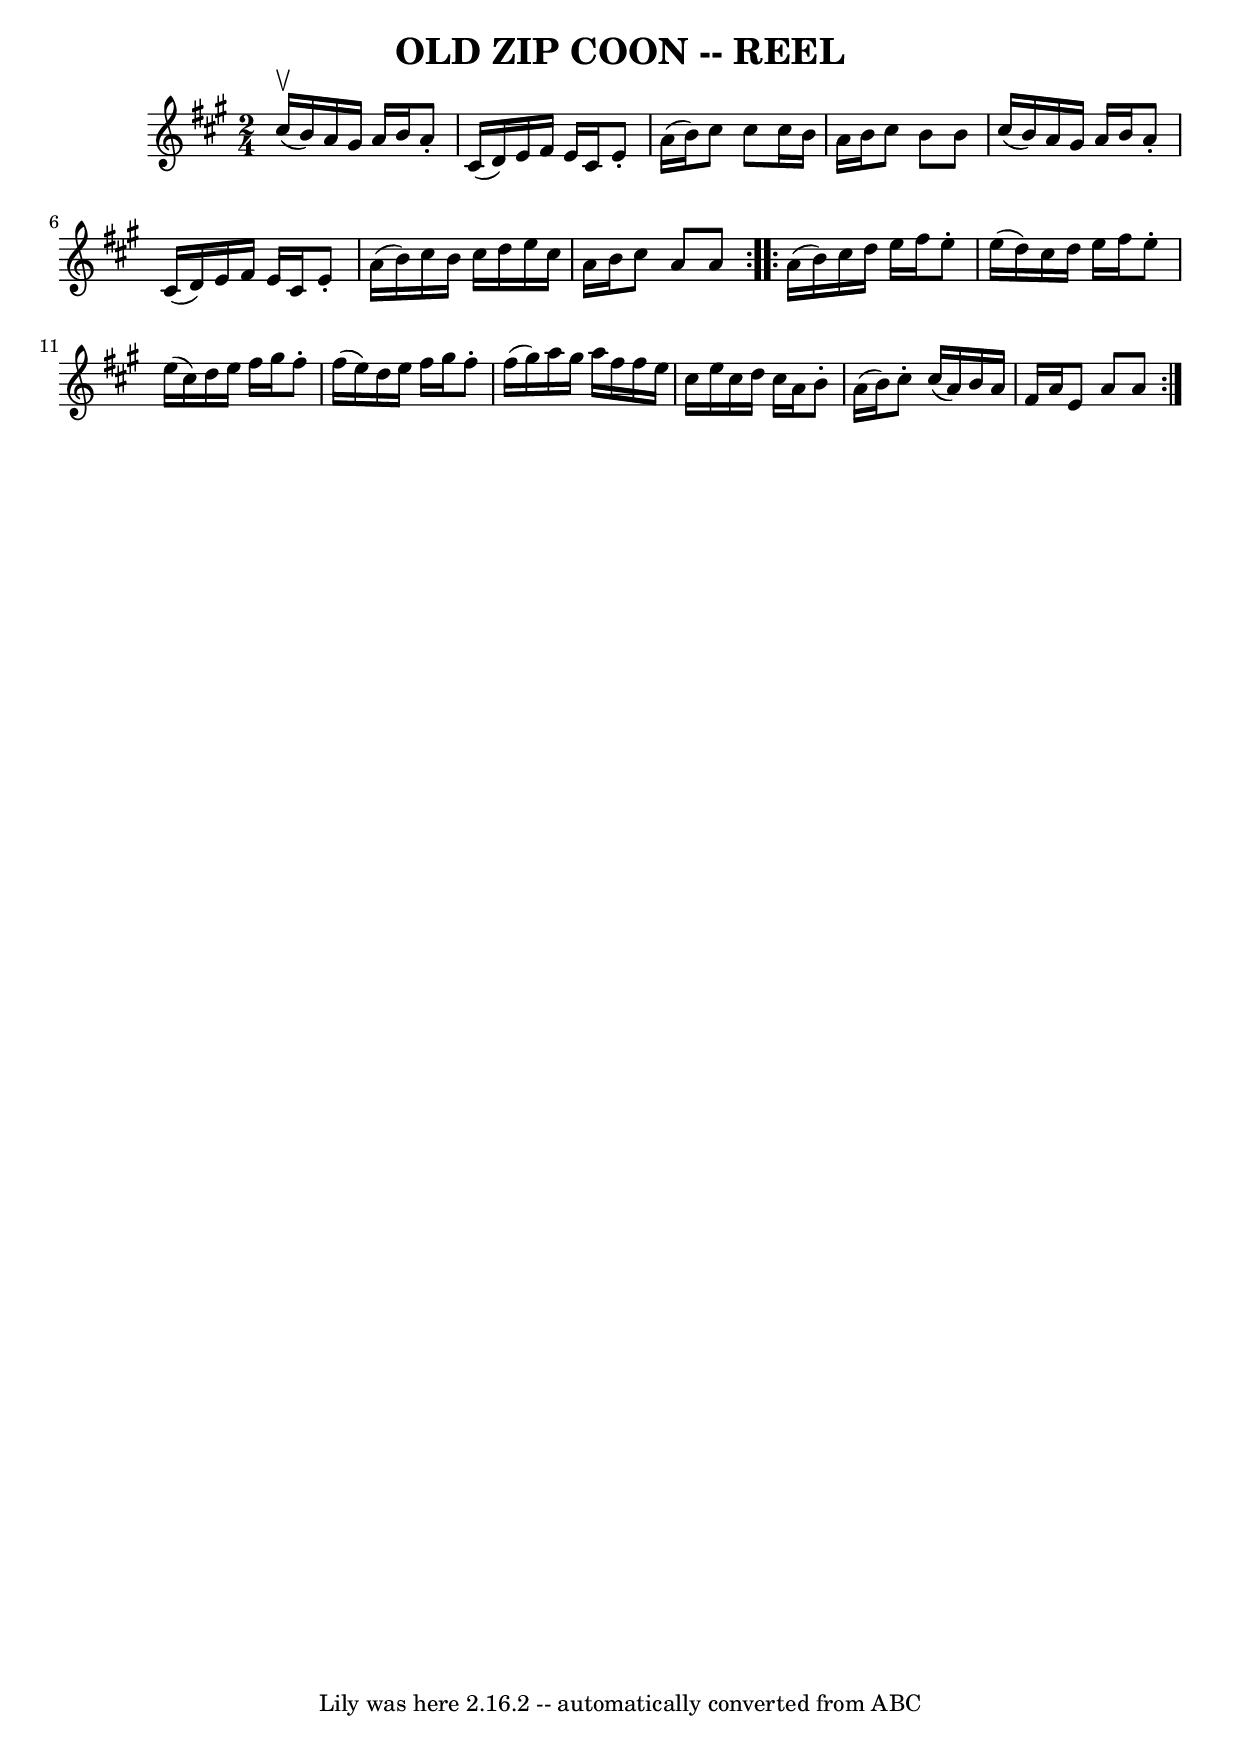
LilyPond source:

\version "2.16.2"
\include "Mammoth.ily"
\header {
  %% book = "Ryan's Mammoth Collection of Fiddle Tunes"
  crossRefNumber = "1"
  footnotes = "\\\\OLD ZIP COON. -- First couple down the outside and back  up  the centre,\\\\[second couple down  the centre and back up the outside at: same time.]\\\\First couple down the centre and back up the outside, [second couple down\\\\the outside and back up the centre at: same time.] First and second couples\\\\down the centre together, back.  -- First couple cast off, right and  left\\\\four."
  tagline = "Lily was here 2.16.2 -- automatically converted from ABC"
  title = "OLD ZIP COON -- REEL"

}
voicedefault =  {



  \repeat volta 2 {

    \time 2/4 
    \key a \major
 cis''16 (^\upbow b'16)   |
    a'16    
    gis'16 a'16 b'16 a'8 -. cis'16 (d'16)   |
    e'16    
    fis'16 e'16 cis'16 e'8 -. a'16 (b'16)   |
    cis''8    
    cis''8 cis''16 b'16 a'16 b'16    |
    cis''8 b'8 b'8    
    cis''16 (b'16)   |
    a'16 gis'16 a'16 b'16 a'8 -.   
    cis'16 (d'16)   |
    e'16 fis'16 e'16 cis'16 e'8 -.   
    a'16 (b'16)   |
    cis''16 b'16 cis''16 d''16 e''16    
    cis''16 a'16 b'16    |
    cis''8 a'8 a'8    
  }     

  \repeat volta 2 {
    a'16 (b'16)   |
    cis''16 d''16 e''16  
    fis''16 e''8 -. e''16 (d''16)   |
    cis''16 d''16    
    e''16 fis''16 e''8 -. e''16 (cis''16)   |
    d''16 e''16 
    fis''16 gis''16 fis''8 -. fis''16 (e''16)   |
    d''16   
    e''16 fis''16 gis''16 fis''8 -. fis''16 (gis''16)   |
    
    a''16 gis''16 a''16 fis''16 fis''16 e''16 cis''16 e''16 
    |
    cis''16 d''16 cis''16 a'16 b'8 -. a'16 (b'16) 
    |
    cis''8 -. cis''16 (a'16) b'16 a'16 fis'16 a'16  
    |
    e'8 a'8 a'8    
  }   

}

\score{
  <<

    \context Staff="default"
    {
      \voicedefault 
      
    }

  >>
  \layout {
    
  }
  \midi {
  }

}
